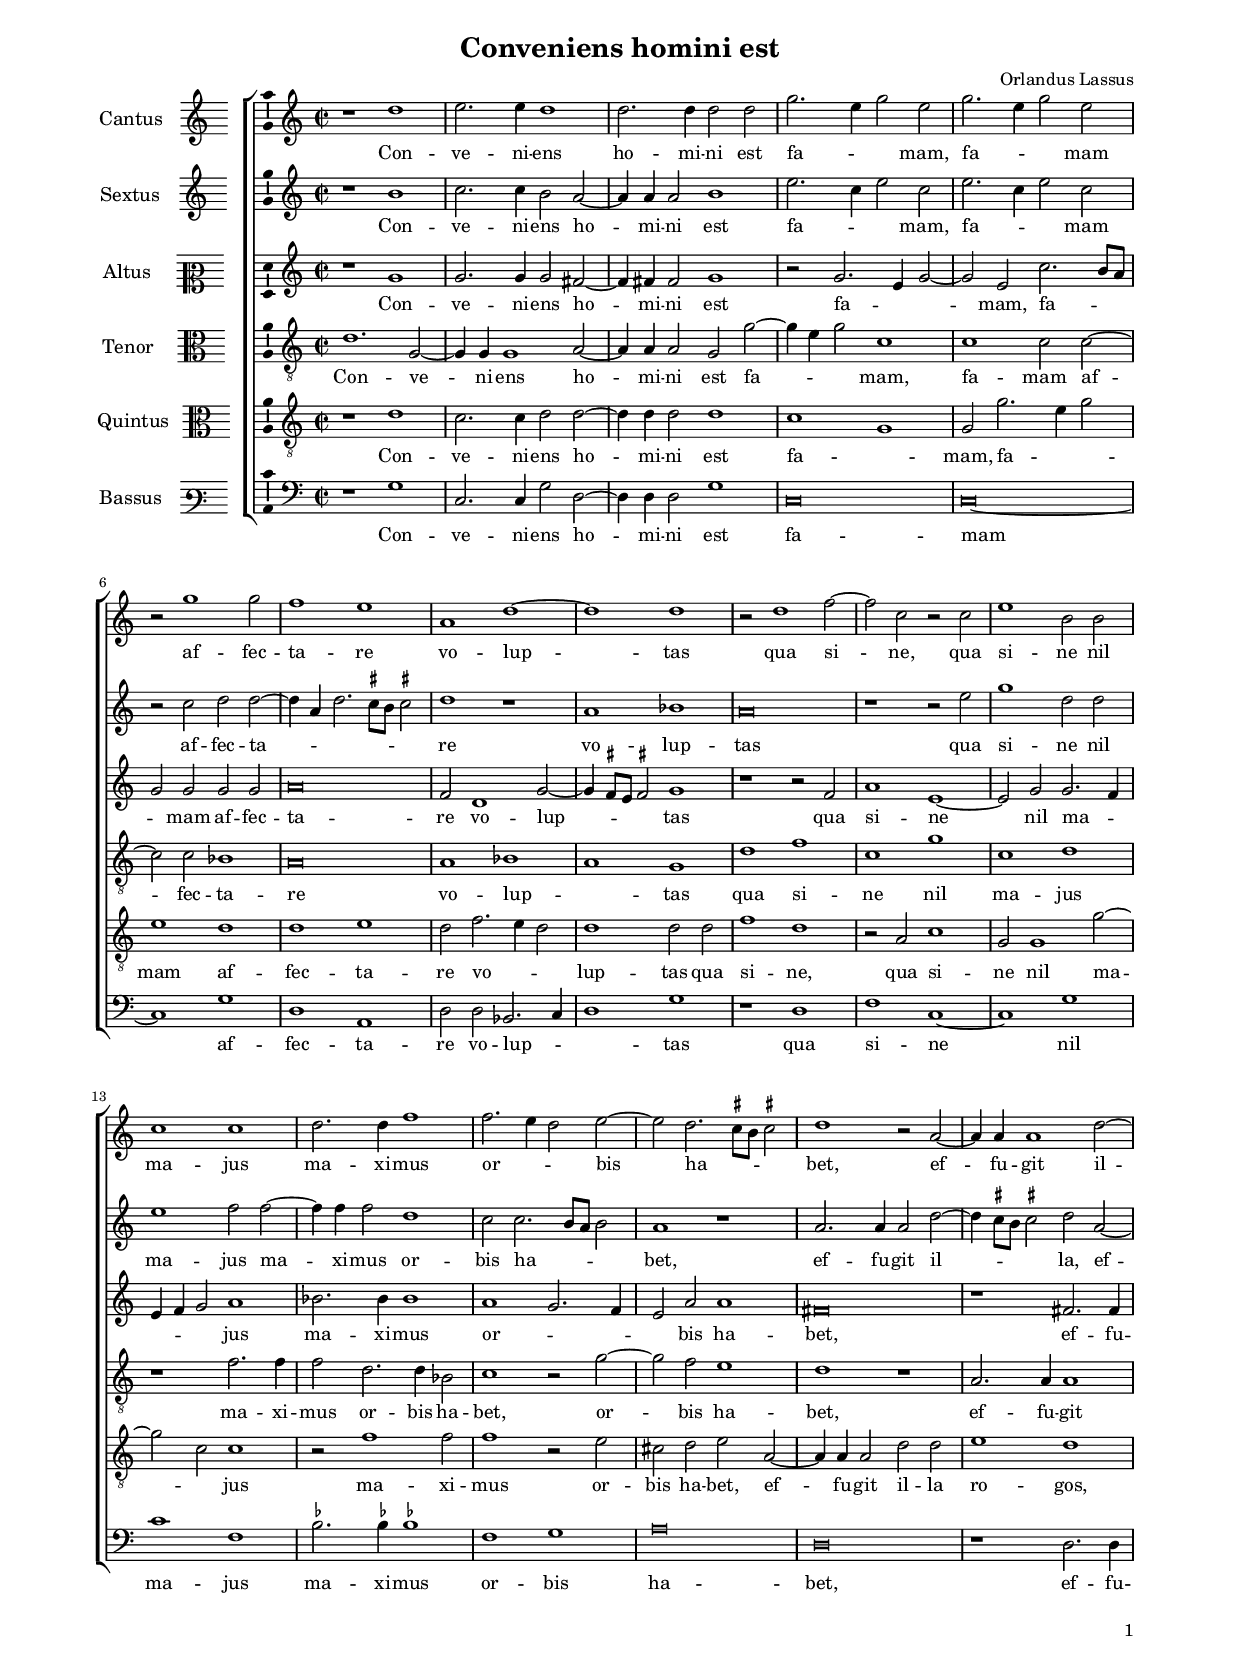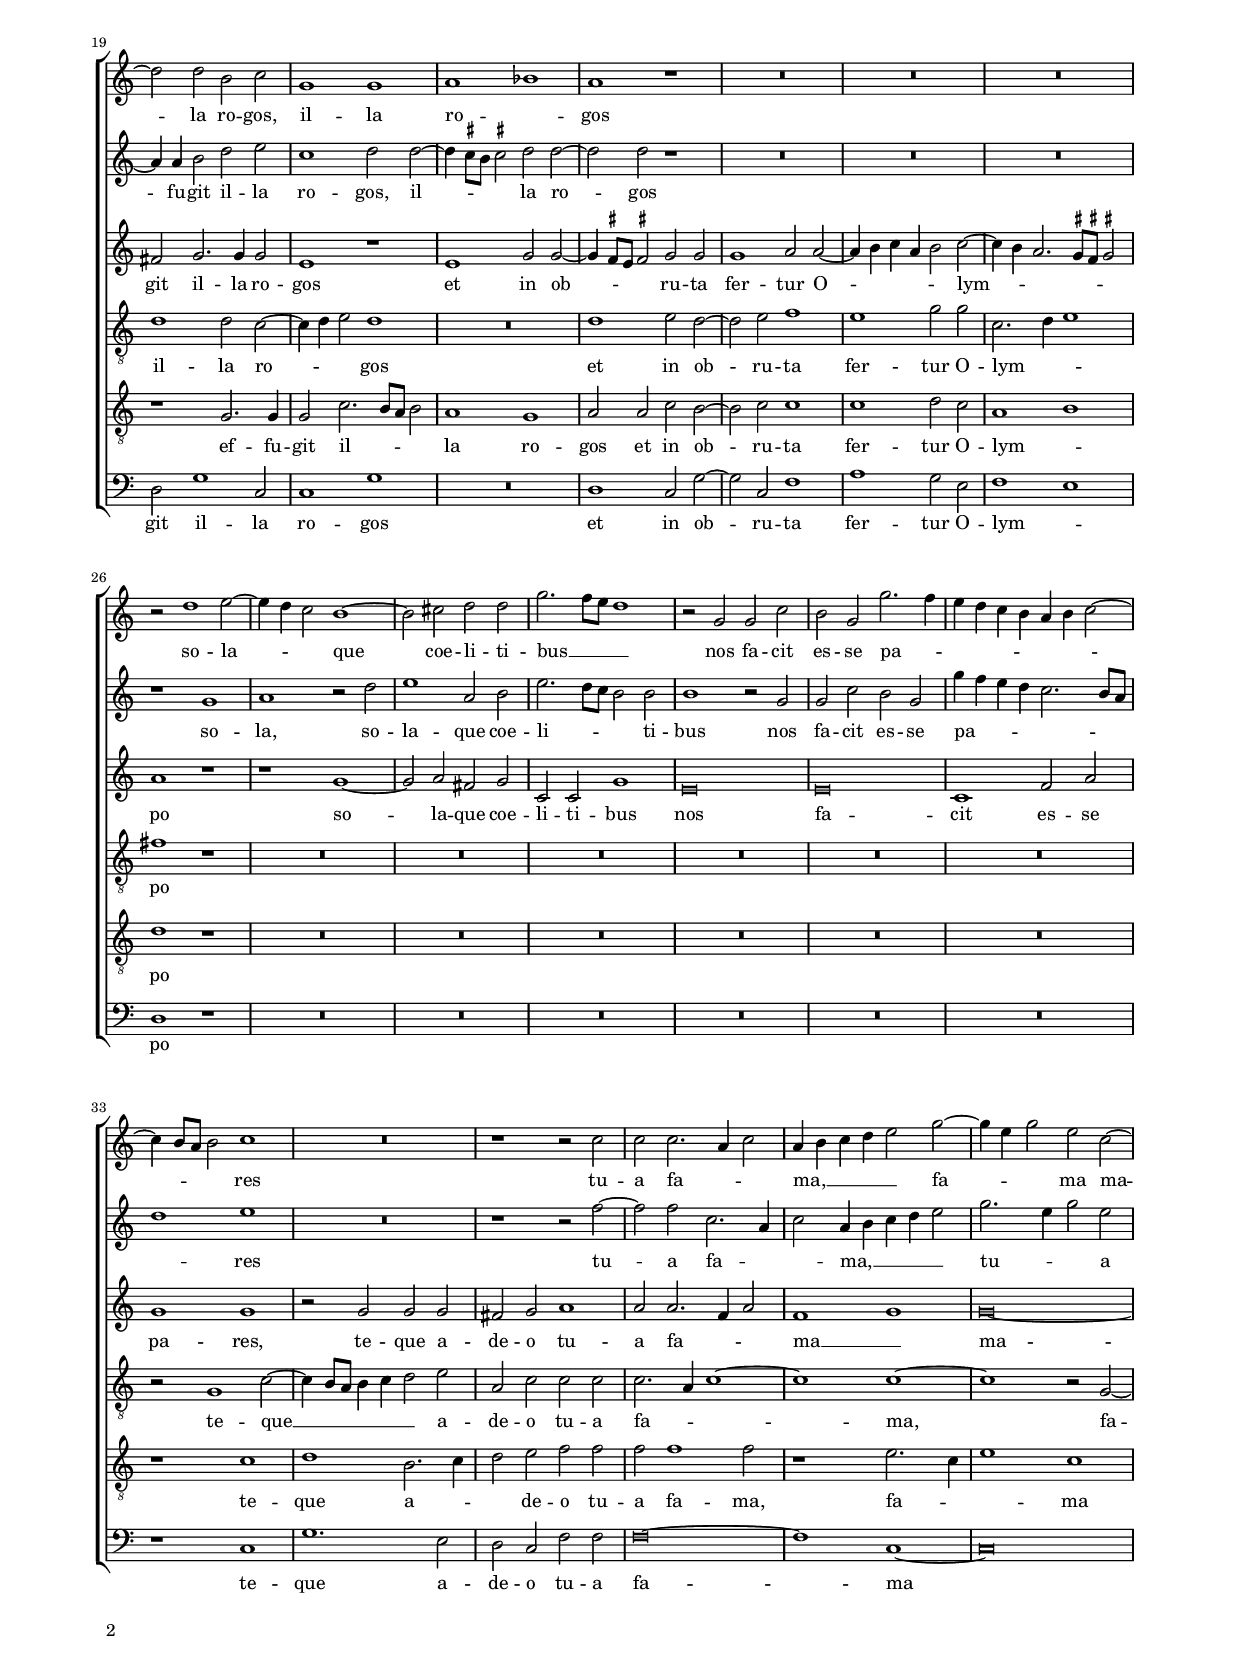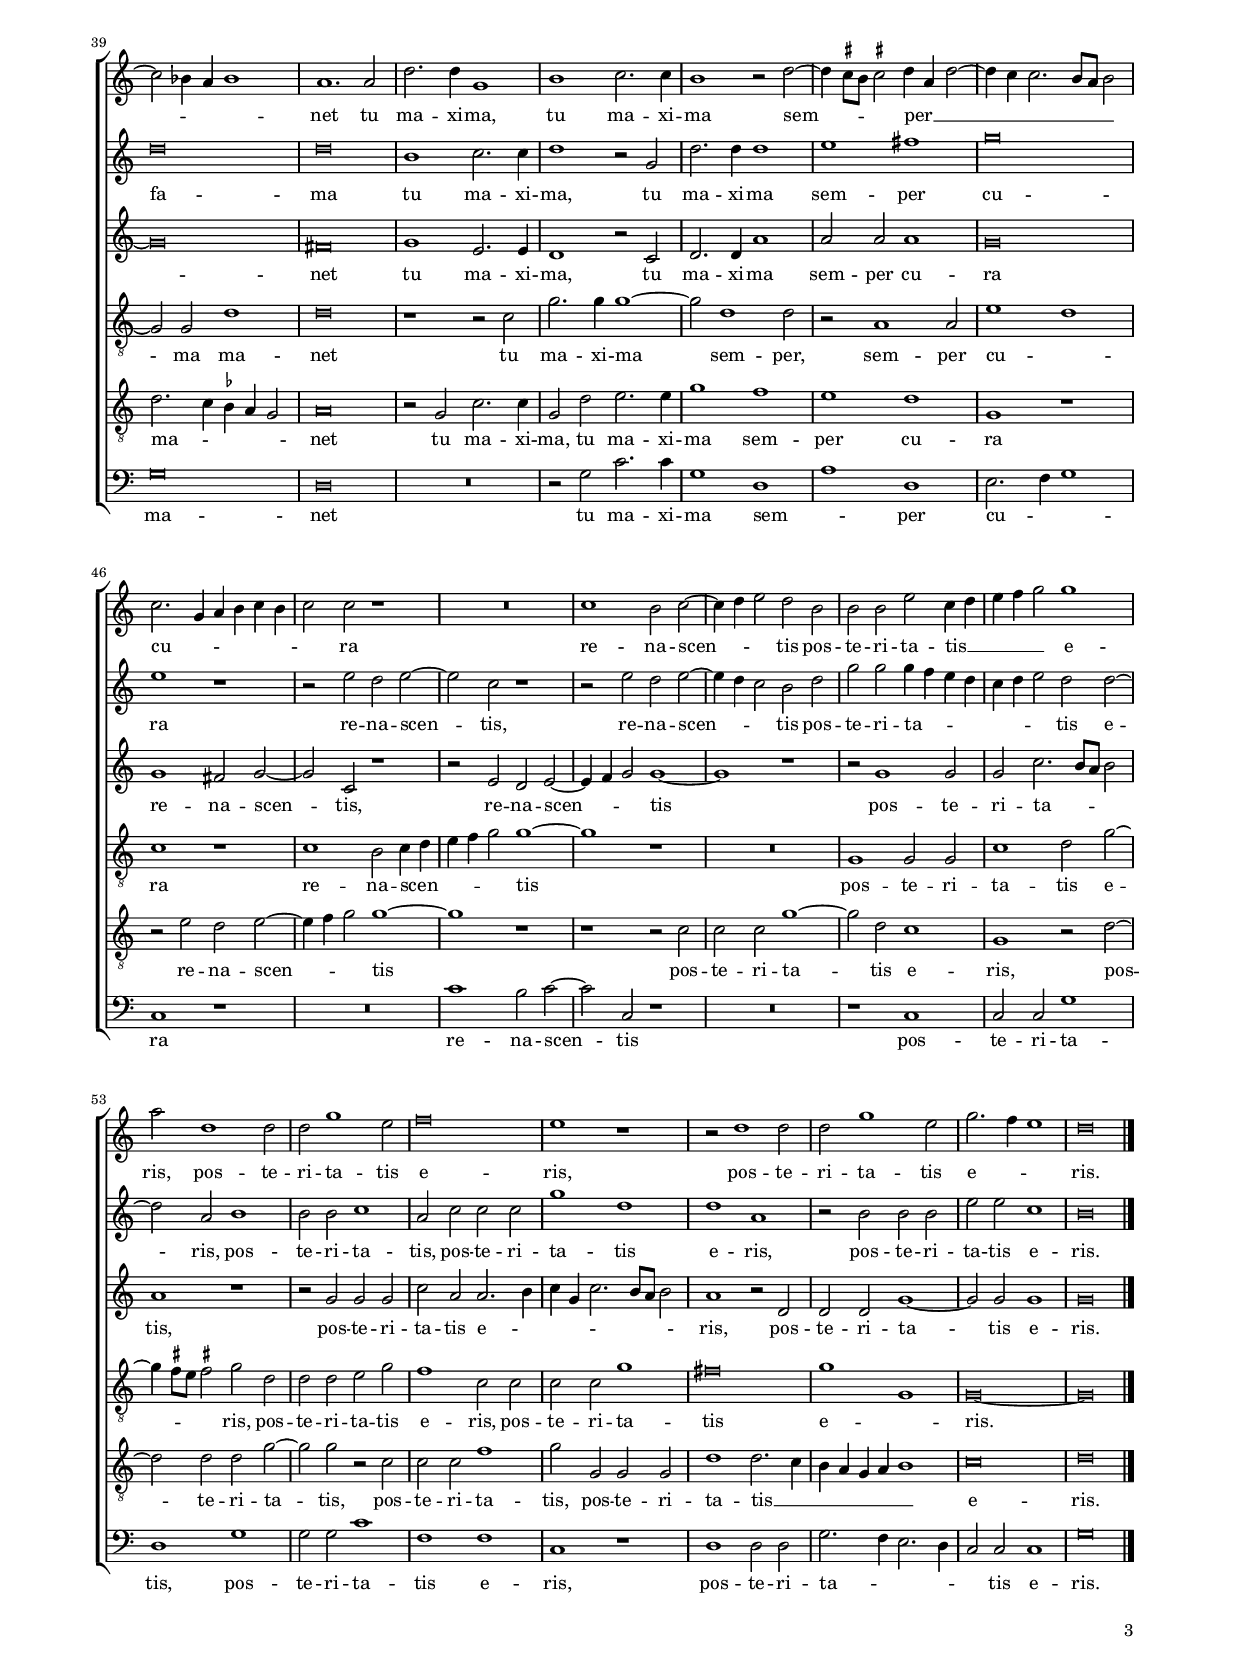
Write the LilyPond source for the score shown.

\header
{
  title="Conveniens homini est"
  composer="Orlandus Lassus"
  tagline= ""
}

\version "2.22.1"
\include "deutsch.ly"
#(set-global-staff-size 15)
% #(set-default-paper-size "letter")
#(ly:set-option 'point-and-click #f)


\paper
	{
	top-margin = 1.5 \cm
	bottom-margin = 1 \cm
	left-margin = 1.8 \cm
	right-margin = 1.8 \cm
	ragged-bottom = ##f
	ragged-last-bottom = ##t
	print-page-number = ##f
	system-system-spacing = #'((basic-distance . 17) (minimum-distance . 14) (padding . 6) (strechability . 250))
    oddFooterMarkup=\markup   \fill-line { "" \fromproperty #'page:page-number-string }
    evenFooterMarkup=\markup  \fill-line { \fromproperty #'page:page-number-string "" }
    last-bottom-spacing = #'((basic-distance . 12) (minimum-distance . 7) (padding . 4))
	systems-per-page = 3
    page-count = 3
%	min-systems-per-page = 3
	}


global = {
	\key c \major
	\time 2/2 \set Score.measureLength = #(ly:make-moment 2/1)
    \skip 1*2*60 \bar "|."
	}

ficta = { \once \set suggestAccidentals = ##t }
	
forget = #(define-music-function (music) (ly:music?) #{
	\accidentalStyle forget
	$music
	\accidentalStyle default
	#})


incipitcantus = \markup { \score {
	{
	\set Staff.instrumentName = \markup { \fontsize #1 "Cantus" }
	\key c \major
	\clef violin
	s4 \bar ""
	}
	\layout  {
	raggedright = ##t
	indent = 1.6 \cm
	line-width = 2.4 \cm
	\context { \Staff \remove Time_signature_engraver }
	\override Staff.Clef.Y-extent = #'(0 . 0)
	}} \hspace #1 }


incipitsextus = \markup { \score {
	{
	\set Staff.instrumentName = \markup { \fontsize #1 "Sextus" }
	\key c \major
	\clef violin
	s4 \bar ""
	}
	\layout  {
	raggedright = ##t
	indent = 1.6 \cm
	line-width = 2.4 \cm
	\context { \Staff \remove Time_signature_engraver }
	\override Staff.Clef.Y-extent = #'(0 . 0)
	}} \hspace #1 }
      
      
incipitaltus = \markup { \score {
	{
	\set Staff.instrumentName = \markup { \fontsize #1 "Altus" }
	\key c \major
	\clef mezzosoprano
	s4 \bar ""
	}
	\layout  {
	raggedright = ##t
	indent = 1.6 \cm
	line-width = 2.4 \cm
	\context { \Staff \remove Time_signature_engraver }
	\override Staff.Clef.Y-extent = #'(0 . 0)
	}} \hspace #1 }


incipittenor = \markup { \score {
	{
	\set Staff.instrumentName = \markup { \fontsize #1 "Tenor" }
	\key c \major
	\clef alto
	s4 \bar ""
	}
	\layout  {
	raggedright = ##t
	indent = 1.6 \cm
	line-width = 2.4 \cm
	\context { \Staff \remove Time_signature_engraver }
	\override Staff.Clef.Y-extent = #'(0 . 0)
	}} \hspace #1 }
      
      
incipitquintus = \markup { \score {
	{
	\set Staff.instrumentName = \markup { \fontsize #1 "Quintus" }
	\key c \major
	\clef alto
	s4 \bar ""
	}
	\layout  {
	raggedright = ##t
	indent = 1.6 \cm
	line-width = 2.4 \cm
	\context { \Staff \remove Time_signature_engraver }
	\override Staff.Clef.Y-extent = #'(0 . 0)
	}} \hspace #1 }
      
      
incipitbassus = \markup { \score {
	{
	\set Staff.instrumentName = \markup { \fontsize #1 "Bassus" }
	\key c \major
	\clef varbaritone
	s4 \bar ""
	}
	\layout  {
	raggedright = ##t
	indent = 1.6 \cm
	line-width = 2.4 \cm
	\context { \Staff \remove Time_signature_engraver }
	\override Staff.Clef.Y-extent = #'(0 . 0)
	}} \hspace #1 }


cantus =  \relative c''
	{
	r1 d
	e2. e4 d1
	d2. d4 d2 d
	g2. e4 g2 e
%5
	g2. e4 g2 e |
	r2 g1 g2
	f1 e
	a,1 d~
	d1 d
%10
	r2 d1 f2~ |
	f2 c r c
	e1 h2 h
	c1 c
	d2. d4 f1
%15
	f2. e4 d2 e~ |
	e2 d2. \ficta cis8 h \ficta cis!2
	d1 r2 a~
	a4 a a1 d2~
	d2 d h c
%20
	g1 g |
	a1 b
	a1 r
	R\breve
	R\breve
%25
	R\breve |
	r2 d1 e2~
	e4 d c2 h1~
	h2 cis d d
	g2. f8 e d1
%30
	r2 g, g c |
	h2 g g'2. f4
	e4 d c h a h c2~
	c4 h8 a h2 c1
	R\breve
%35
	r1 r2 c |
	c2 c2. a4 c2
	a4 h c d e2 g~
	g4 e g2 e c~
	c2 b4 a b1
%40
	a1. a2 |
	d2. d4 g,1
	h1 c2. c4
	h1 r2 d~
	d4 \ficta cis8 h \ficta cis!2 d4 a d2~
%45
	d4 c c2. h8 a h2 |
	c2. g4 a h c h
	c2 c r1
	R\breve
	c1 h2 c~
%50
	c4 d e2 d h |
	h2 h e c4 d
	e4 f g2 g1
	a2 d,1 d2
	d2 g1 e2
%55
	f\breve |
	e1 r
	r2 d1 d2
	d2 g1 e2
	g2. f4 e1
%60
	d\breve |
	}


sextus = \relative c''
	{
	r1 h
	c2. c4 h2 a~
	a4 a a2 h1
	e2. c4 e2 c
%5
	e2. c4 e2 c |
	r2 c d d~
	d4 a d2. \ficta cis8 h \ficta cis!2
	d1 r
	a1 b
%10
	a\breve |
	r1 r2 e'
	g1 d2 d
	e1 f2 f~
	f4 f f2 d1
%15
	c2 c2. h8 a h2 |
	a1 r
	a2. a4 a2 d~
	d4 \ficta cis8 h \ficta cis!2 d a~
	a4 a h2 d e
%20
	c1 d2 d~ |
	d4 \ficta cis8 h \ficta cis!2 d d~
	d2 d r1
	R\breve
	R\breve
%25
	R\breve |
	r1 g,
	a1 r2 d
	e1 a,2 h
	e2. d8 c h2 h
%30
	h1 r2 g |
	g2 c h g
	g'4 f e d c2. h8 a
	d1 e
	R\breve
%35
	r1 r2 f~ |
	f2 f c2. a4
	c2 a4 h c d e2
	g2. e4 g2 e
	d\breve
%40
	d\breve |
	h1 c2. c4
	d1 r2 g,
	d'2. d4 d1
	e1 fis
%45
	g\breve |
	e1 r
	r2 e d e~
	e2 c r1
	r2 e d e~
%50
	e4 d c2 h d |
	g2 g g4 f e d
	c4 d e2 d d~
	d2 a h1
	h2 h c1
%55
	a2 c c c |
	g'1 d
	d1 a
	r2 h h h
	e2 e c1
%60
	h\breve |
	}


altus =  \relative c'
	{
	r1 g'
	g2. g4 g2 fis~
	fis4 fis fis2 g1
	r2 g2. e4 g2~
%5
	g2 e c'2. h8 a |
	g2 g g g
	a\breve
	f2 d1 g2~
	g4 \ficta fis8 e \ficta fis!2 g1
%10
	r1 r2 f |
	a1 e~
	e2 g g2. f4
	e4 f g2 a1
	b2. b4 b1
%15
	a1 g2. f4 |
	e2 a a1
	fis\breve
	r1 fis2. fis4
	fis2 g2. g4 g2
%20
	e1 r |
	e1 g2 g~
	g4 \ficta fis8 e \ficta fis!2 g g
	g1 a2 a~
	a4 h c a h2 c~
%25
	c4 h a2. \ficta gis8 \ficta fis \ficta gis!2 |
	a1 r
	r1 g~
	g2 a fis g
	c,2 c g'1
%30
	e\breve |
	e\breve
	c1 f2 a
	g1 g
	r2 g g g
%35
	fis2 g a1 |
	a2 a2. f4 a2
	f1 g
	g\breve~
	g\breve
%40
	fis\breve |
	g1 e2. e4
	d1 r2 c
	d2. d4 a'1
	a2 a a1
%45
	g\breve |
	g1 fis2 g~
	g2 c, r1
	r2 e d e~
	e4 f g2 g1~
%50
	g1 r |
	r2 g1 g2
	g2 c2. h8 a h2
	a1 r
	r2 g g g
%55
	c2 a a2. h4 |
	c4 g c2. h8 a h2
	a1 r2 d,
	d2 d g1~
	g2 g g1
%60
	g\breve |
	}


tenor =  \relative c'
	{
	d1. g,2~
	g4 g g1 a2~
	a4 a a2 g g'~
	g4 e g2 c,1
%5
	c1 c2 c~ |
	c2 c b1
	a\breve
	a1 b
	a1 g
%10
	d'1 f |
	c1 g'
	c,1 d
	r1 f2. f4
	f2 d2. d4 b2
%15
	c1 r2 g'~ |
	g2 f e1
	d1 r
	a2. a4 a1
	d1 d2 c~
%20
	c4 d e2 d1 |
	R\breve
	d1 e2 d~
	d2 e f1
	e1 g2 g
%25
	c,2. d4 e1 |
	fis1 r
	R\breve
	R\breve
	R\breve
%30
	R\breve |
	R\breve
	R\breve
	r2 g,1 c2~
	c4 h8 a h4 c d2 e
%35
	a,2 c c c |
	c2. a4 c1~
	c1 c~
	c1 r2 g~
	g2 g d'1
%40
	d\breve |
	r1 r2 c
	g'2. g4 g1~
	g2 d1 d2
	r2 a1 a2
%45
	e'1 d |
	c1 r
	c1 h2 c4 d
	e4 f g2 g1~
	g1 r
%50
	R\breve |
	g,1 g2 g
	c1 d2 g~
	g4 \ficta fis8 e \ficta fis!2 g d
	d2 d e g
%55
	f1 c2 c |
	c2 c g'1
	fis\breve
	g1 g,
	g\breve~
%60
	g\breve |
	}


quintus  =  \relative c'
	{
	r1 d
	c2. c4 d2 d~
	d4 d d2 d1
	c1 g
%5
	g2 g'2. e4 g2 |
	e1 d
	d1 e
	d2 f2. e4 d2
	d1 d2 d
%10
	f1 d |
	r2 a c1
	g2 g1 g'2~
	g2 c, c1
	r2 f1 f2
%15
	f1 r2 e |
	cis2 d e a,~
	a4 a a2 d d
	e1 d
	r1 g,2. g4
%20
	g2 c2. h8 a h2 |
	a1 g
	a2 a c h~
	h2 c c1
	c1 d2 c
%25
	a1 h |
	d1 r
	R\breve
	R\breve
	R\breve
%30
	R\breve |
	R\breve
	R\breve
	r1 c
	d1 h2. c4
%35
	d2 e f f |
	f2 f1 f2
	r1 e2. c4
	e1 c
	d2. c4 \ficta b a g2
%40
	a\breve |
	r2 g c2. c4
	g2 d' e2. e4
	g1 f
	e1 d
%45
	g,1 r |
	r2 e' d e~
	e4 f g2 g1~
	g1 r
	r1 r2 c,
%50
	c2 c g'1~ |
	g2 d c1
	g1 r2 d'~
	d2 d d g~
	g2 g r c,
%55
	c2 c f1 |
	g2 g, g g
	d'1 d2. c4
	h4 a g a h1
	c\breve
%60
	d\breve |
	}


bassus  =  \relative c
	{
	r1 g'
	c,2. c4 g'2 d~
	d4 d d2 g1
	c,\breve
%5
	c\breve~ |
	c1 g'
	d1 a
	d2 d b2. c4
	d1 g
%10
	r1 d |
	f1 c~
	c1 g'
	c1 f,
	\ficta b2. \ficta b!4 \ficta b!1
%15
	f1 g |
	a\breve
	d,\breve
	r1 d2. d4
	d2 g1 c,2
%20
	c1 g' |
	R\breve
	d1 c2 g'~
	g2 c, f1
	a1 g2 e
%25
	f1 e |
	d1 r
	R\breve
	R\breve
	R\breve
%30
	R\breve |
	R\breve
	R\breve
	r1 c
	g'1. e2
%35
	d2 c f f |
	f\breve~
	f1 c~
	c\breve
	g'\breve
%40
	d\breve |
	R\breve
	r2 g c2. c4
	g1 d
	a'1 d,
%45
	e2. f4 g1 |
	c,1 r
	R\breve
	c'1 h2 c~
	c2 c, r1
%50
	R\breve |
	r1 c
	c2 c g'1
	d1 g
	g2 g c1
%55
	f,1 f |
	c1 r
	d1 d2 d
	g2. f4 e2. d4
	c2 c c1
%60
	g'\breve |
	}


lyricscantus = \lyricmode {
	Con -- ve -- ni -- ens ho -- mi -- ni est
        fa -- _ _ mam,
        fa -- _ _ mam af -- fec -- ta -- re vo -- lup -- tas
        qua si -- ne,
        qua si -- ne nil ma -- jus
        ma -- xi -- mus or -- _ _ bis ha -- _ _ _ bet,
        ef -- fu -- git il -- la ro -- gos,
        il -- la ro -- _ gos
        so -- la -- _ _ que coe -- li -- ti -- bus __ _ _ _
        nos fa -- cit es -- se pa -- _ _ _ _ _ _ _ _ _ _ _ res
        tu -- a fa -- _ _ ma, __ _ _ _ _
        fa -- _ _ ma ma -- _ _ _ net
        tu ma -- xi -- ma,
        tu ma -- xi -- ma sem -- _ _ _ per __ _ _ _ _ _ _ _ 
        cu -- _ _ _ _ _ _ ra re -- na -- scen -- _ _ tis
        pos -- te -- ri -- ta -- tis __ _ _ _ _ e -- ris,
        pos -- te -- ri -- ta -- tis e -- ris,
        pos -- te -- ri -- ta -- tis e -- _ _ ris.
	}


lyricssextus = \lyricmode {
	Con -- ve -- ni -- ens ho -- mi -- ni est
        fa -- _ _ mam,
        fa -- _ _ mam af -- fec -- ta -- _ _ _ _ _ re vo -- lup -- tas
        qua si -- ne nil ma -- jus
        ma -- xi -- mus or -- bis ha -- _ _ _ bet,
        ef -- fu -- git il -- _ _ _ la,
        ef -- fu -- git il -- la ro -- gos,
        il -- _ _ _ la ro -- gos
        so -- la,
        so -- la -- que coe -- li -- _ _ _ ti -- bus
        nos fa -- cit es -- se pa -- _ _ _ _ _ _ _ res        
        tu -- a fa -- _ _ ma, __ _ _ _ _
        tu -- _ _ a fa -- ma
        tu ma -- xi -- ma,
        tu ma -- xi -- ma sem -- per
        cu -- ra re -- na -- scen -- tis,
        re -- na -- scen -- _ _ tis
        pos -- te -- ri -- ta -- _ _ _ _ _ _ tis e -- ris,
        pos -- te -- ri -- ta -- tis,
        pos -- te -- ri -- ta -- tis e -- ris,
        pos -- te -- ri -- ta -- tis e -- ris.
	}


lyricsaltus = \lyricmode {
	Con -- ve -- ni -- ens ho -- mi -- ni est
        fa -- _ _ mam,
        fa -- _ _ _ mam af -- fec -- ta -- re vo -- lup -- _ _ _ tas
        qua si -- ne nil ma -- _ _ _ _ jus
        ma -- xi -- mus or -- _ _ _ bis ha -- bet,
        ef -- fu -- git il -- la ro -- gos
        et in ob -- _ _ _ ru -- ta fer -- tur O -- _ _ _ _ lym -- _ _ _ _ _ po
        so -- la -- que coe -- li -- ti -- bus
        nos fa -- cit es -- se pa -- res,
        te -- que a -- de -- o tu -- a fa -- _ _ ma __ _ ma -- net
        tu ma -- xi -- ma,
        tu ma -- xi -- ma sem -- per
        cu -- ra re -- na -- scen -- tis,
        re -- na -- scen -- _ _ tis
        pos -- te -- ri -- ta -- _ _ _ tis,
        pos -- te -- ri -- ta -- tis e -- _ _ _ _ _ _ _ ris,
        pos -- te -- ri -- ta -- tis e -- ris.
	}
	

lyricstenor = \lyricmode {
	Con -- ve -- ni -- ens ho -- mi -- ni est
        fa -- _ _ mam,
        fa -- mam af -- fec -- ta -- re vo -- lup -- _ tas
        qua si -- ne nil ma -- jus
        ma -- xi -- mus or -- bis ha -- bet,
        or -- bis ha -- bet,
        ef -- fu -- git il -- la ro -- _ _ gos
        et in ob -- ru -- ta fer -- tur O -- lym -- _ _ po
        te -- que __ _ _ _ _ _ a -- de -- o tu -- a fa -- _ _ ma, 
        fa -- ma ma -- net
        tu ma -- xi -- ma sem -- per,
        sem -- per
        cu -- _ ra re -- na -- scen -- _ _ _ _ tis
        pos -- te -- ri -- ta -- tis e -- _ _ _ ris,
        pos -- te -- ri -- ta -- tis e -- ris,
        pos -- te -- ri -- ta -- tis e -- _ ris.
	}


lyricsquintus = \lyricmode {
	Con -- ve -- ni -- ens ho -- mi -- ni est
        fa -- _ mam,
        fa -- _ _  mam af -- fec -- ta -- re vo -- _ _ lup -- tas
        qua si -- ne,
        qua si -- ne nil ma -- _ jus
        ma -- xi -- mus or -- bis ha -- bet,
        ef -- fu -- git il -- la ro -- gos,
        ef -- fu -- git il -- _ _ _ la ro -- gos
        et in ob -- ru -- ta fer -- tur O -- lym -- _ po
        te -- que a -- _ _ de -- o tu -- a fa -- ma, 
        fa -- _ _ ma ma -- _ _ _ _ net
        tu ma -- xi -- ma,
        tu ma -- xi -- ma sem -- per
        cu -- ra re -- na -- scen -- _ _ tis
        pos -- te -- ri -- ta -- tis e -- ris,
        pos -- te -- ri -- ta -- tis,
        pos -- te -- ri -- ta -- tis,
        pos -- te -- ri -- ta -- tis __ _ _ _ _ _ _ e -- ris.
	}


lyricsbassus = \lyricmode {
	Con -- ve -- ni -- ens ho -- mi -- ni est
        fa -- mam af -- fec -- ta -- re vo -- lup -- _ _ tas
        qua si -- ne nil ma -- jus
        ma -- xi -- mus or -- bis ha -- bet,
        ef -- fu -- git il -- la ro -- gos
        et in ob -- ru -- ta fer -- tur O -- lym -- _ po
        te -- que a -- de -- o tu -- a fa -- ma ma -- net
        tu ma -- xi -- ma sem -- _ per
        cu -- _ _ ra re -- na -- scen -- tis
        pos -- te -- ri -- ta -- tis,
        pos -- te -- ri -- ta -- tis e -- ris,
        pos -- te -- ri -- ta -- _ _ _ _ tis e -- ris.
	}


\score
{  
	\transpose c c {
	\new ChoirStaff \with { \override StaffGrouper.staff-staff-spacing.basic-distance = #12 }
	<<

	\new Staff << \global
	\new Voice="v1" {
		\set Staff.instrumentName=\incipitcantus
		\set Staff.midiInstrument = "reed organ"
		\clef violin
		\cantus }
	\new Lyrics \lyricsto "v1" {\lyricscantus }
	>>


	\new Staff << \global
	\new Voice="v6" {
		\set Staff.instrumentName=\incipitsextus
		\set Staff.midiInstrument = "reed organ"
		\clef violin 
		\sextus}
	\new Lyrics \lyricsto "v6" {\lyricssextus }
	>>


	\new Staff << \global
	\new Voice="v2" {
		\set Staff.instrumentName=\incipitaltus
		\set Staff.midiInstrument = "reed organ"
        \clef violin % "G_8"
		\altus}
	\new Lyrics \lyricsto "v2" {\lyricsaltus }
	>>


	\new Staff << \global
	\new Voice="v3" {
		\set Staff.instrumentName=\incipittenor
		\set Staff.midiInstrument = "reed organ"
		\clef "G_8"
		\tenor }
	\new Lyrics \lyricsto "v3" {\lyricstenor }
	>>


	\new Staff << \global
	\new Voice="v5" {
		\set Staff.instrumentName=\incipitquintus
		\set Staff.midiInstrument = "reed organ"
		\clef "G_8"
		\quintus}
	\new Lyrics \lyricsto "v5" {\lyricsquintus }
	>>


	\new Staff << \global
	\new Voice="v4" {
		\set Staff.instrumentName=\incipitbassus
		\set Staff.midiInstrument = "reed organ"
		\clef bass 
		\bassus }
	\new Lyrics \lyricsto "v4" {\lyricsbassus}
	>>

	>>
	} % transpose

	\layout
	{
	indent = 2.5 \cm
%	\context { \Lyrics \override VerticalAxisGroup.nonstaff-relatedstaff-spacing.padding = #2 }
%	\context { \Lyrics \override LyricText.font-size = #1 }
	\context { \Staff \override TimeSignature.break-visibility = #end-of-line-invisible }
	\context { \Staff \consists "Ambitus_engraver" }
	\context { \Score \override BarNumber.padding = #2 }
	\context { \Voice \override NoteHead.style = #'baroque }
	}

\midi
	{
    	\tempo 2 = 90
	}

}


% EOF
